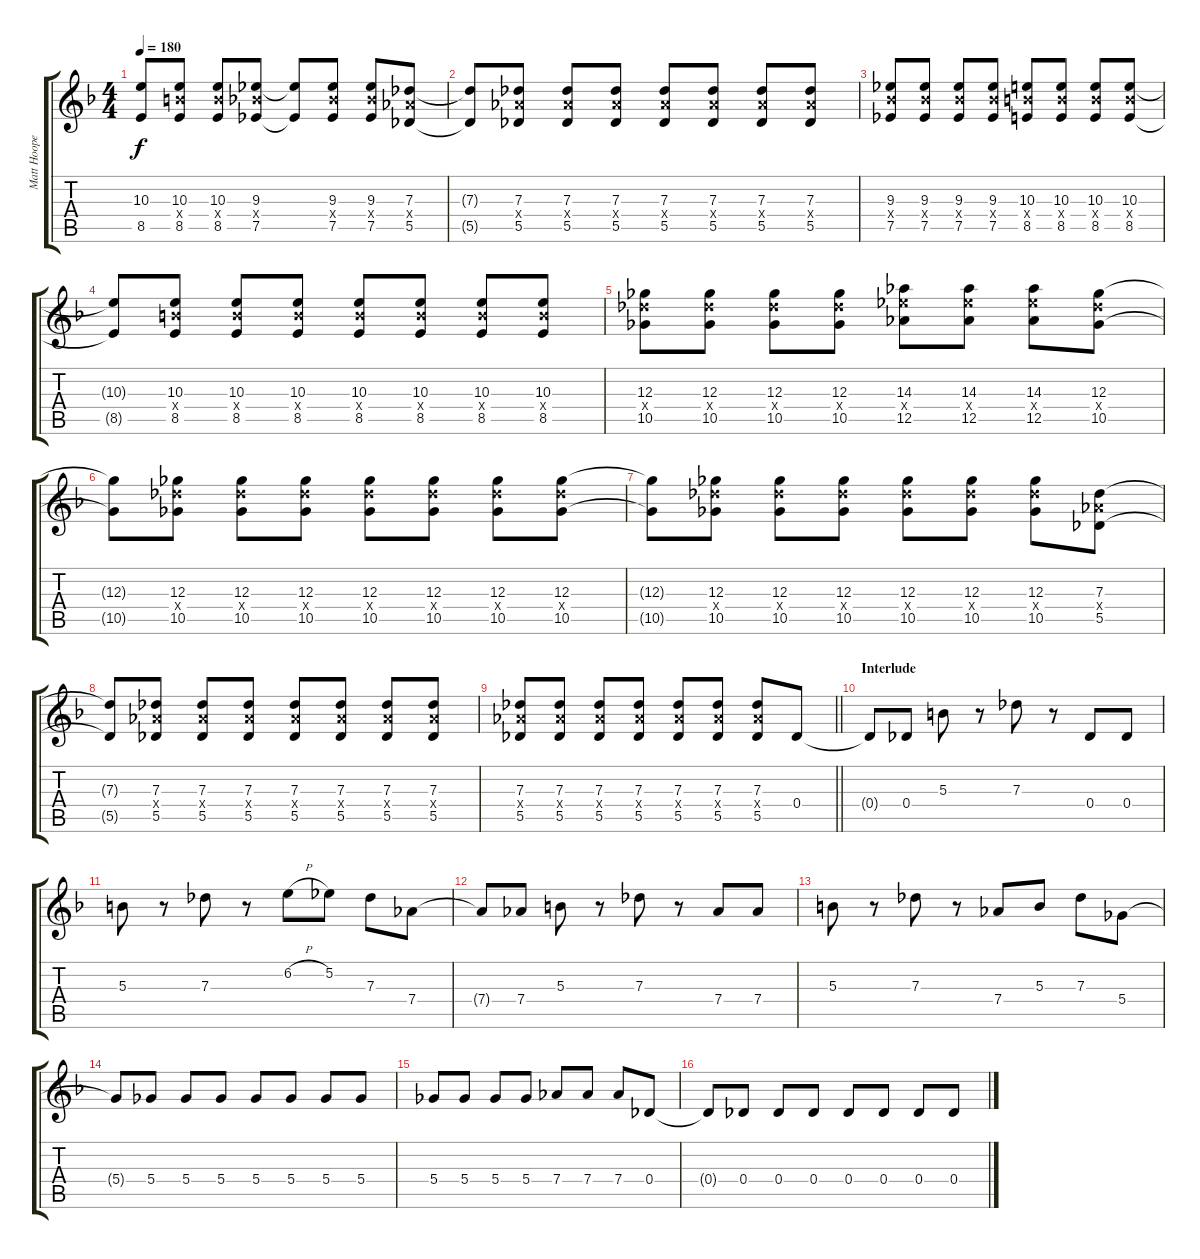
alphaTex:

\track ("Matt Hoopes (Guitar)" "Matt Hoope") {instrument distortionguitar}
\staff {score tabs}
\tuning (Eb4 Bb3 Gb3 Db3 Ab2 Eb2) {hide}
\ts (4 4)
\tempo 180
\clef g2
\ks dminor
(10.3{t} 8.5{t}).8{dy f} (10.3 10.4{x} 8.5).8 (10.3 10.4{x} 8.5).8 (9.3 9.4{x} 7.5).8 (9.3{t} 7.5{t}).8 (9.3 9.4{x} 7.5).8 (9.3 9.4{x} 7.5).8 (7.3 7.4{x} 5.5).8 |
(7.3{t} 5.5{t}).8 (7.3 7.4{x} 5.5).8 (7.3 7.4{x} 5.5).8 (7.3 7.4{x} 5.5).8 (7.3 7.4{x} 5.5).8 (7.3 7.4{x} 5.5).8 (7.3 7.4{x} 5.5).8 (7.3 7.4{x} 5.5).8 |
(9.3 9.4{x} 7.5).8 (9.3 9.4{x} 7.5).8 (9.3 9.4{x} 7.5).8 (9.3 9.4{x} 7.5).8 (10.3 10.4{x} 8.5).8 (10.3 10.4{x} 8.5).8 (10.3 10.4{x} 8.5).8 (10.3 10.4{x} 8.5).8 |
(10.3{t} 8.5{t}).8 (10.3 10.4{x} 8.5).8 (10.3 10.4{x} 8.5).8 (10.3 10.4{x} 8.5).8 (10.3 10.4{x} 8.5).8 (10.3 10.4{x} 8.5).8 (10.3 10.4{x} 8.5).8 (10.3 10.4{x} 8.5).8 |
(12.3 12.4{x} 10.5).8 (12.3 12.4{x} 10.5).8 (12.3 12.4{x} 10.5).8 (12.3 12.4{x} 10.5).8 (14.3 14.4{x} 12.5).8 (14.3 14.4{x} 12.5).8 (14.3 14.4{x} 12.5).8 (12.3 12.4{x} 10.5).8 |
(12.3{t} 10.5{t}).8 (12.3 12.4{x} 10.5).8 (12.3 12.4{x} 10.5).8 (12.3 12.4{x} 10.5).8 (12.3 12.4{x} 10.5).8 (12.3 12.4{x} 10.5).8 (12.3 12.4{x} 10.5).8 (12.3 12.4{x} 10.5).8 |
(12.3{t} 10.5{t}).8 (12.3 12.4{x} 10.5).8 (12.3 12.4{x} 10.5).8 (12.3 12.4{x} 10.5).8 (12.3 12.4{x} 10.5).8 (12.3 12.4{x} 10.5).8 (12.3 12.4{x} 10.5).8 (7.3 7.4{x} 5.5).8 |
(7.3{t} 5.5{t}).8 (7.3 7.4{x} 5.5).8 (7.3 7.4{x} 5.5).8 (7.3 7.4{x} 5.5).8 (7.3 7.4{x} 5.5).8 (7.3 7.4{x} 5.5).8 (7.3 7.4{x} 5.5).8 (7.3 7.4{x} 5.5).8 |
\barLineRight lightlight
(7.3 7.4{x} 5.5).8 (7.3 7.4{x} 5.5).8 (7.3 7.4{x} 5.5).8 (7.3 7.4{x} 5.5).8 (7.3 7.4{x} 5.5).8 (7.3 7.4{x} 5.5).8 (7.3 7.4{x} 5.5).8 0.4.8 |
\section ("" "Interlude")
0.4{t}.8 0.4.8 5.3.8 r.8 7.3.8 r.8 0.4.8 0.4.8 |
5.3.8 r.8 7.3.8 r.8 6.2{h}.8 5.2.8 7.3.8 7.4.8 |
7.4{t}.8 7.4.8 5.3.8 r.8 7.3.8 r.8 7.4.8 7.4.8 |
5.3.8 r.8 7.3.8 r.8 7.4.8 5.3.8 7.3.8 5.4.8 |
5.4{t}.8 5.4.8 5.4.8 5.4.8 5.4.8 5.4.8 5.4.8 5.4.8 |
5.4.8 5.4.8 5.4.8 5.4.8 7.4.8 7.4.8 7.4.8 0.4.8 |
0.4{t}.8 0.4.8 0.4.8 0.4.8 0.4.8 0.4.8 0.4.8 0.4.8
